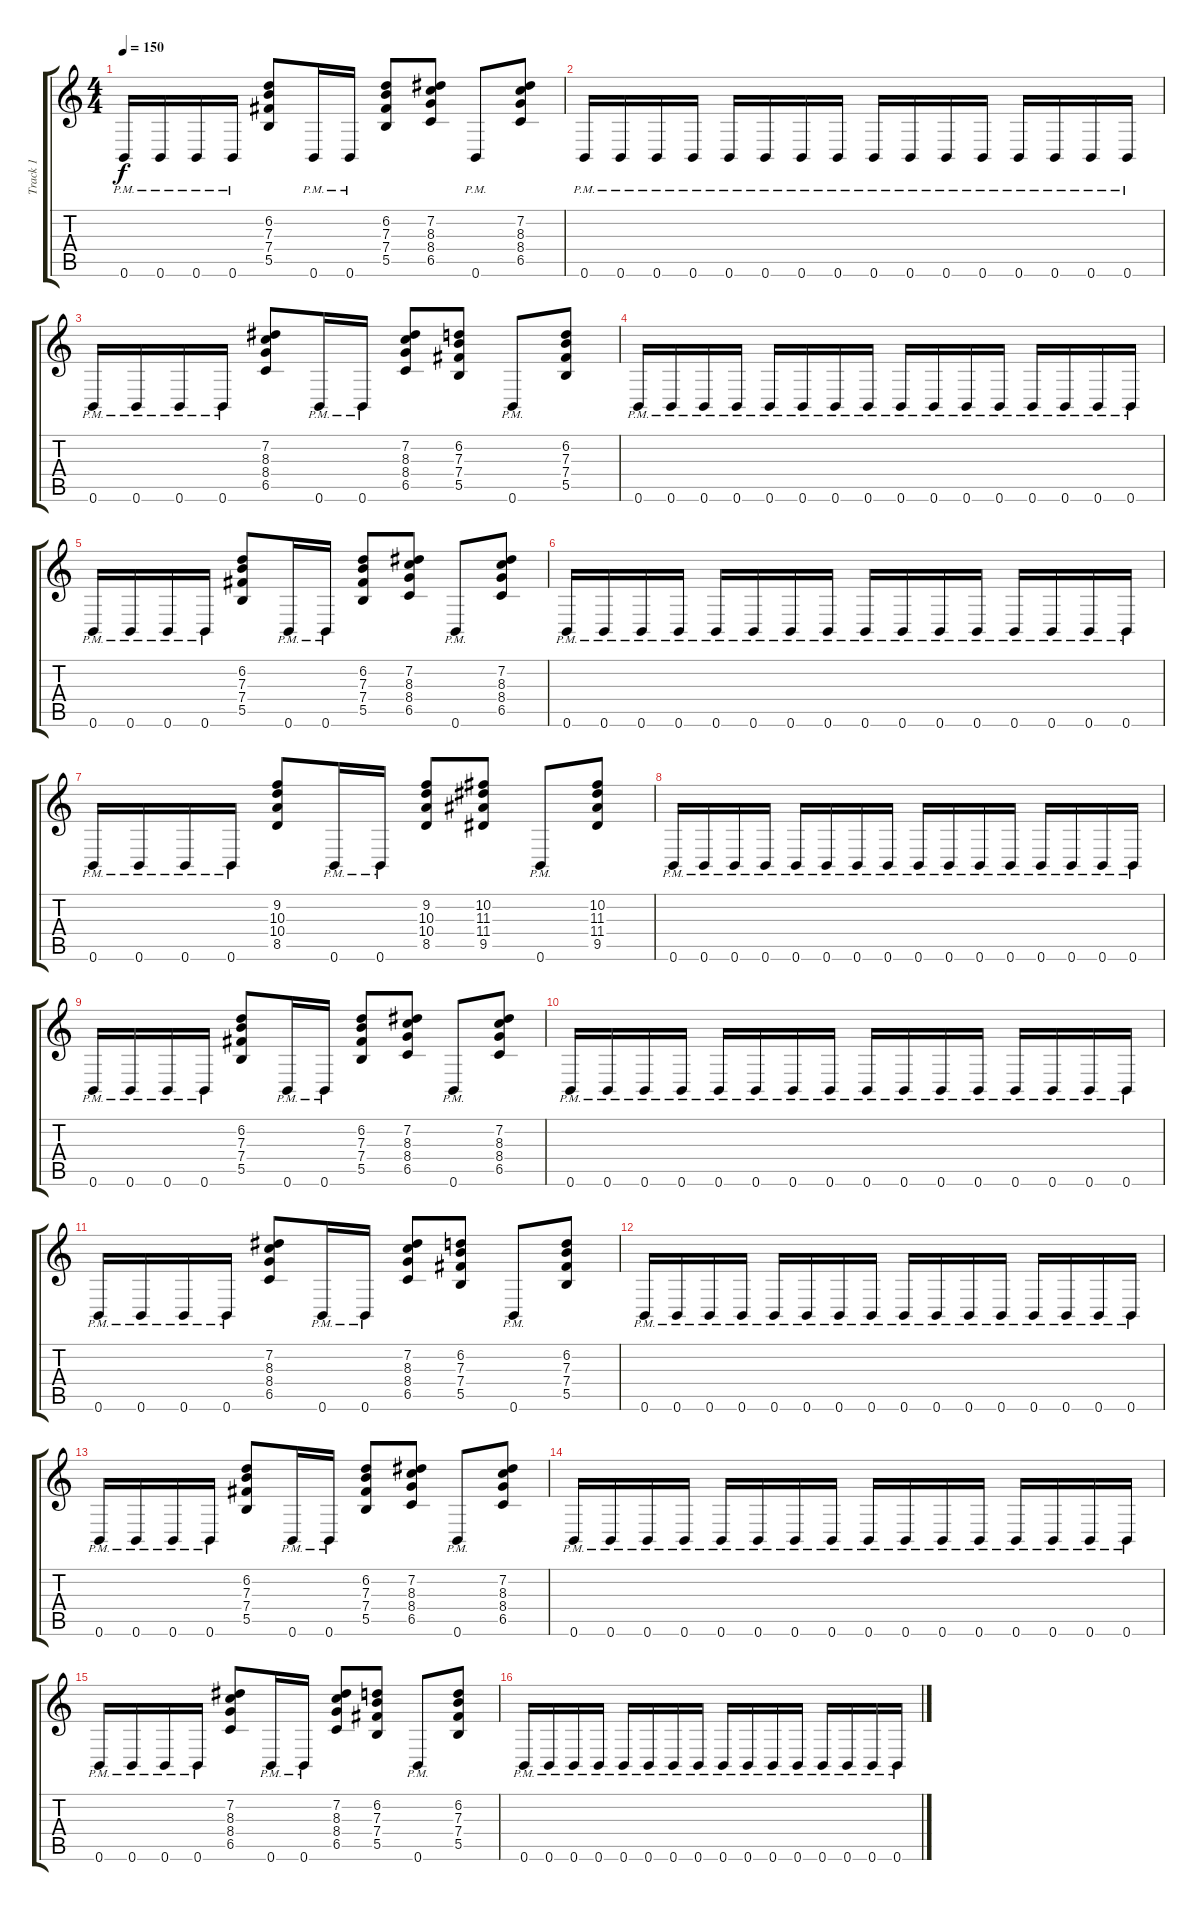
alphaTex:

\track ("Track 1" "Track 1") {instrument overdrivenguitar}
\staff {score tabs}
\tuning (Db4 Ab3 E3 B2 Gb2 B1) {hide}
\ts (4 4)
\tempo 150
\clef g2
\ks c
0.6{pm}.16{dy f} 0.6{pm}.16 0.6{pm}.16 0.6{pm}.16 (6.2 7.3 7.4 5.5).8 0.6{pm}.16 0.6{pm}.16 (6.2 7.3 7.4 5.5).8 (7.2 8.3 8.4 6.5).8 0.6{pm}.8 (7.2 8.3 8.4 6.5).8 |
0.6{pm}.16 0.6{pm}.16 0.6{pm}.16 0.6{pm}.16 0.6{pm}.16 0.6{pm}.16 0.6{pm}.16 0.6{pm}.16 0.6{pm}.16 0.6{pm}.16 0.6{pm}.16 0.6{pm}.16 0.6{pm}.16 0.6{pm}.16 0.6{pm}.16 0.6{pm}.16 |
0.6{pm}.16 0.6{pm}.16 0.6{pm}.16 0.6{pm}.16 (7.2 8.3 8.4 6.5).8 0.6{pm}.16 0.6{pm}.16 (7.2 8.3 8.4 6.5).8 (6.2 7.3 7.4 5.5).8 0.6{pm}.8 (6.2 7.3 7.4 5.5).8 |
0.6{pm}.16 0.6{pm}.16 0.6{pm}.16 0.6{pm}.16 0.6{pm}.16 0.6{pm}.16 0.6{pm}.16 0.6{pm}.16 0.6{pm}.16 0.6{pm}.16 0.6{pm}.16 0.6{pm}.16 0.6{pm}.16 0.6{pm}.16 0.6{pm}.16 0.6{pm}.16 |
0.6{pm}.16 0.6{pm}.16 0.6{pm}.16 0.6{pm}.16 (6.2 7.3 7.4 5.5).8 0.6{pm}.16 0.6{pm}.16 (6.2 7.3 7.4 5.5).8 (7.2 8.3 8.4 6.5).8 0.6{pm}.8 (7.2 8.3 8.4 6.5).8 |
0.6{pm}.16 0.6{pm}.16 0.6{pm}.16 0.6{pm}.16 0.6{pm}.16 0.6{pm}.16 0.6{pm}.16 0.6{pm}.16 0.6{pm}.16 0.6{pm}.16 0.6{pm}.16 0.6{pm}.16 0.6{pm}.16 0.6{pm}.16 0.6{pm}.16 0.6{pm}.16 |
0.6{pm}.16 0.6{pm}.16 0.6{pm}.16 0.6{pm}.16 (9.2 10.3 10.4 8.5).8 0.6{pm}.16 0.6{pm}.16 (9.2 10.3 10.4 8.5).8 (10.2 11.3 11.4 9.5).8 0.6{pm}.8 (10.2 11.3 11.4 9.5).8 |
0.6{pm}.16 0.6{pm}.16 0.6{pm}.16 0.6{pm}.16 0.6{pm}.16 0.6{pm}.16 0.6{pm}.16 0.6{pm}.16 0.6{pm}.16 0.6{pm}.16 0.6{pm}.16 0.6{pm}.16 0.6{pm}.16 0.6{pm}.16 0.6{pm}.16 0.6{pm}.16 |
0.6{pm}.16 0.6{pm}.16 0.6{pm}.16 0.6{pm}.16 (6.2 7.3 7.4 5.5).8 0.6{pm}.16 0.6{pm}.16 (6.2 7.3 7.4 5.5).8 (7.2 8.3 8.4 6.5).8 0.6{pm}.8 (7.2 8.3 8.4 6.5).8 |
0.6{pm}.16 0.6{pm}.16 0.6{pm}.16 0.6{pm}.16 0.6{pm}.16 0.6{pm}.16 0.6{pm}.16 0.6{pm}.16 0.6{pm}.16 0.6{pm}.16 0.6{pm}.16 0.6{pm}.16 0.6{pm}.16 0.6{pm}.16 0.6{pm}.16 0.6{pm}.16 |
0.6{pm}.16 0.6{pm}.16 0.6{pm}.16 0.6{pm}.16 (7.2 8.3 8.4 6.5).8 0.6{pm}.16 0.6{pm}.16 (7.2 8.3 8.4 6.5).8 (6.2 7.3 7.4 5.5).8 0.6{pm}.8 (6.2 7.3 7.4 5.5).8 |
0.6{pm}.16 0.6{pm}.16 0.6{pm}.16 0.6{pm}.16 0.6{pm}.16 0.6{pm}.16 0.6{pm}.16 0.6{pm}.16 0.6{pm}.16 0.6{pm}.16 0.6{pm}.16 0.6{pm}.16 0.6{pm}.16 0.6{pm}.16 0.6{pm}.16 0.6{pm}.16 |
0.6{pm}.16 0.6{pm}.16 0.6{pm}.16 0.6{pm}.16 (6.2 7.3 7.4 5.5).8 0.6{pm}.16 0.6{pm}.16 (6.2 7.3 7.4 5.5).8 (7.2 8.3 8.4 6.5).8 0.6{pm}.8 (7.2 8.3 8.4 6.5).8 |
0.6{pm}.16 0.6{pm}.16 0.6{pm}.16 0.6{pm}.16 0.6{pm}.16 0.6{pm}.16 0.6{pm}.16 0.6{pm}.16 0.6{pm}.16 0.6{pm}.16 0.6{pm}.16 0.6{pm}.16 0.6{pm}.16 0.6{pm}.16 0.6{pm}.16 0.6{pm}.16 |
0.6{pm}.16 0.6{pm}.16 0.6{pm}.16 0.6{pm}.16 (7.2 8.3 8.4 6.5).8 0.6{pm}.16 0.6{pm}.16 (7.2 8.3 8.4 6.5).8 (6.2 7.3 7.4 5.5).8 0.6{pm}.8 (6.2 7.3 7.4 5.5).8 |
0.6{pm}.16 0.6{pm}.16 0.6{pm}.16 0.6{pm}.16 0.6{pm}.16 0.6{pm}.16 0.6{pm}.16 0.6{pm}.16 0.6{pm}.16 0.6{pm}.16 0.6{pm}.16 0.6{pm}.16 0.6{pm}.16 0.6{pm}.16 0.6{pm}.16 0.6{pm}.16
